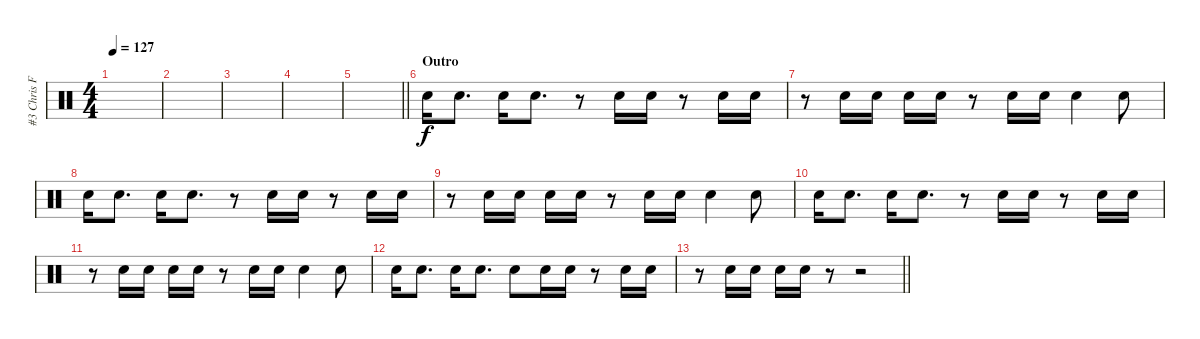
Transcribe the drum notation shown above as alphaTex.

\track ("#3 Chris Fehn" "#3 Chris F") {instrument percussion}
\staff {score}
\articulation defaults
\ts (4 4)
\tempo 127
\clef neutral
\ks c
|
|
|
|
\barLineRight lightlight
|
\section ("" "Outro")
"Snare (hit) 2".16 "Snare (hit) 2".8{d} "Snare (hit) 2".16 "Snare (hit) 2".8{d} r.8 "Snare (hit) 2".16 "Snare (hit) 2".16 r.8 "Snare (hit) 2".16 "Snare (hit) 2".16 |
r.8 "Snare (hit) 2".16 "Snare (hit) 2".16 "Snare (hit) 2".16 "Snare (hit) 2".16 r.8 "Snare (hit) 2".16 "Snare (hit) 2".16 "Snare (hit) 2".4 "Snare (hit) 2".8 |
"Snare (hit) 2".16 "Snare (hit) 2".8{d} "Snare (hit) 2".16 "Snare (hit) 2".8{d} r.8 "Snare (hit) 2".16 "Snare (hit) 2".16 r.8 "Snare (hit) 2".16 "Snare (hit) 2".16 |
r.8 "Snare (hit) 2".16 "Snare (hit) 2".16 "Snare (hit) 2".16 "Snare (hit) 2".16 r.8 "Snare (hit) 2".16 "Snare (hit) 2".16 "Snare (hit) 2".4 "Snare (hit) 2".8 |
"Snare (hit) 2".16 "Snare (hit) 2".8{d} "Snare (hit) 2".16 "Snare (hit) 2".8{d} r.8 "Snare (hit) 2".16 "Snare (hit) 2".16 r.8 "Snare (hit) 2".16 "Snare (hit) 2".16 |
r.8 "Snare (hit) 2".16 "Snare (hit) 2".16 "Snare (hit) 2".16 "Snare (hit) 2".16 r.8 "Snare (hit) 2".16 "Snare (hit) 2".16 "Snare (hit) 2".4 "Snare (hit) 2".8 |
"Snare (hit) 2".16 "Snare (hit) 2".8{d} "Snare (hit) 2".16 "Snare (hit) 2".8{d} "Snare (hit) 2".8 "Snare (hit) 2".16 "Snare (hit) 2".16 r.8 "Snare (hit) 2".16 "Snare (hit) 2".16 |
\barLineRight lightlight
r.8 "Snare (hit) 2".16 "Snare (hit) 2".16 "Snare (hit) 2".16 "Snare (hit) 2".16 r.8 r.2
